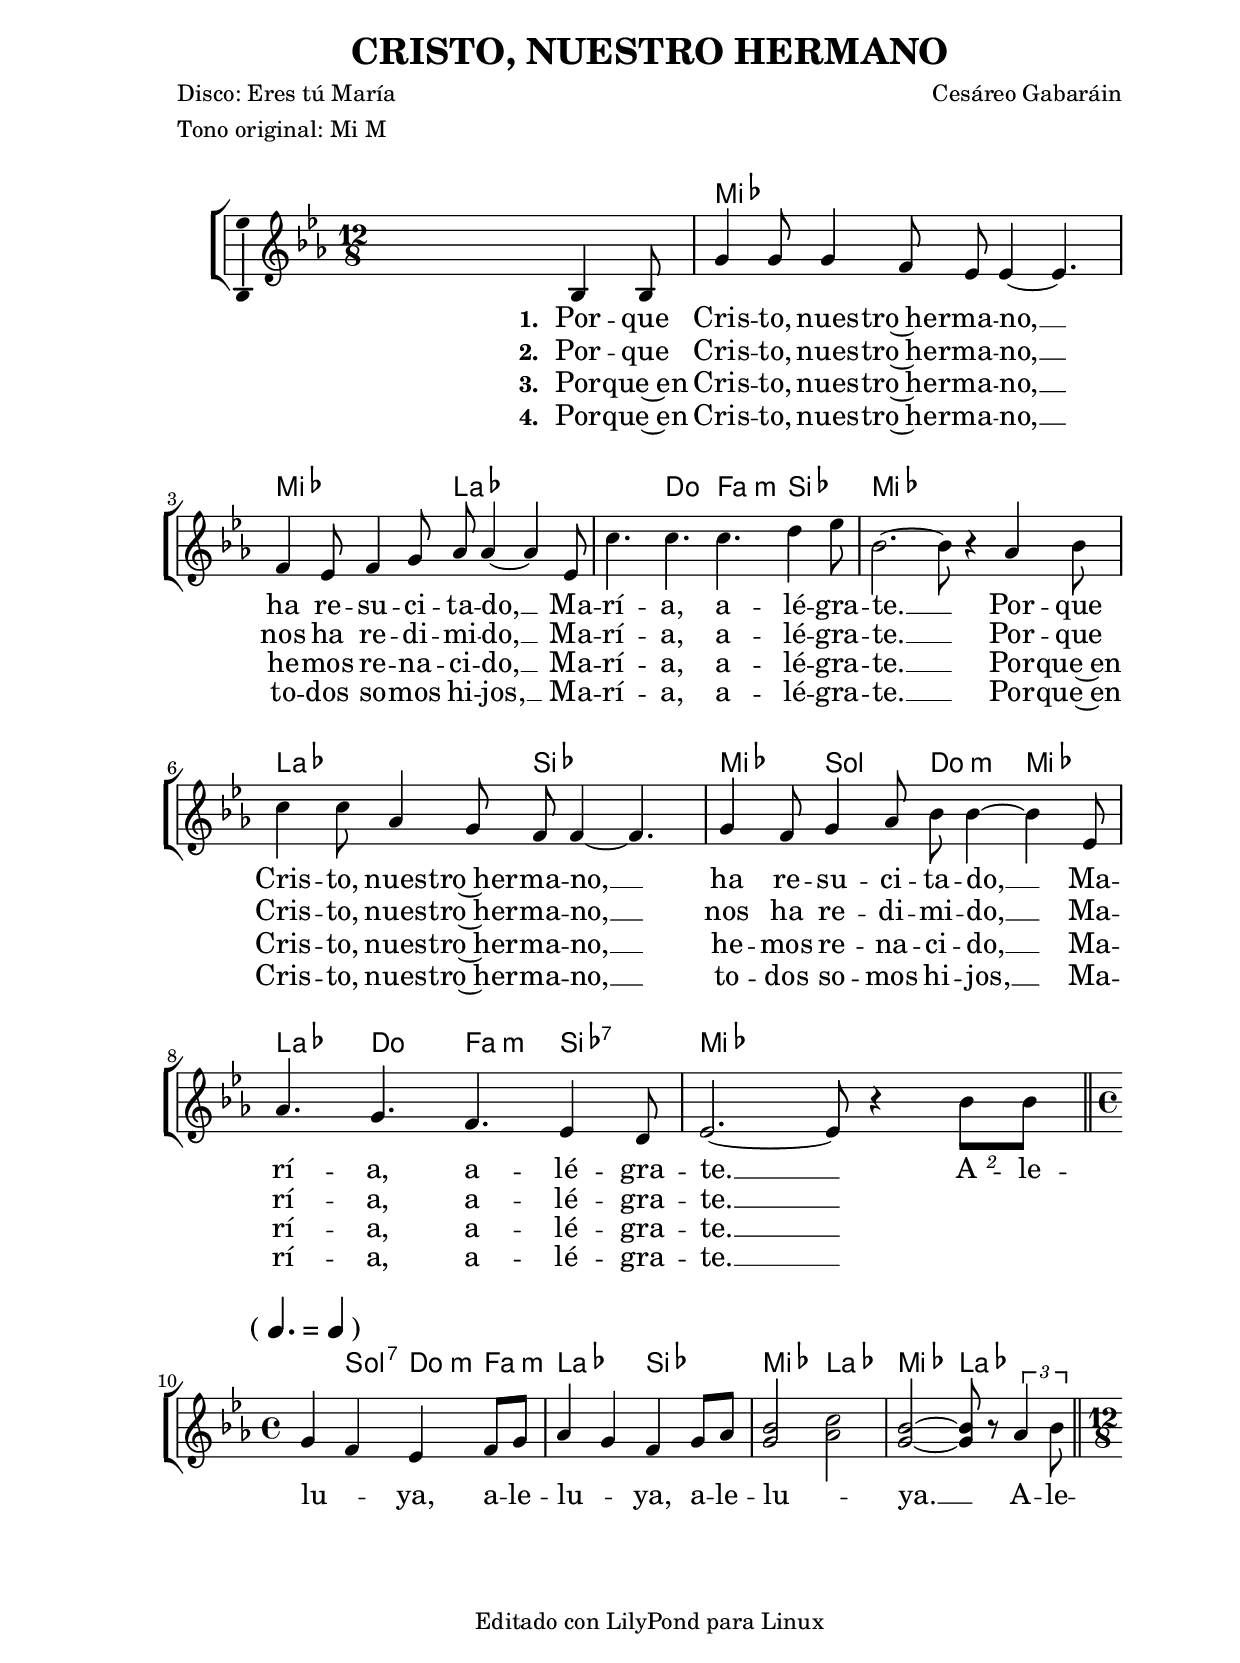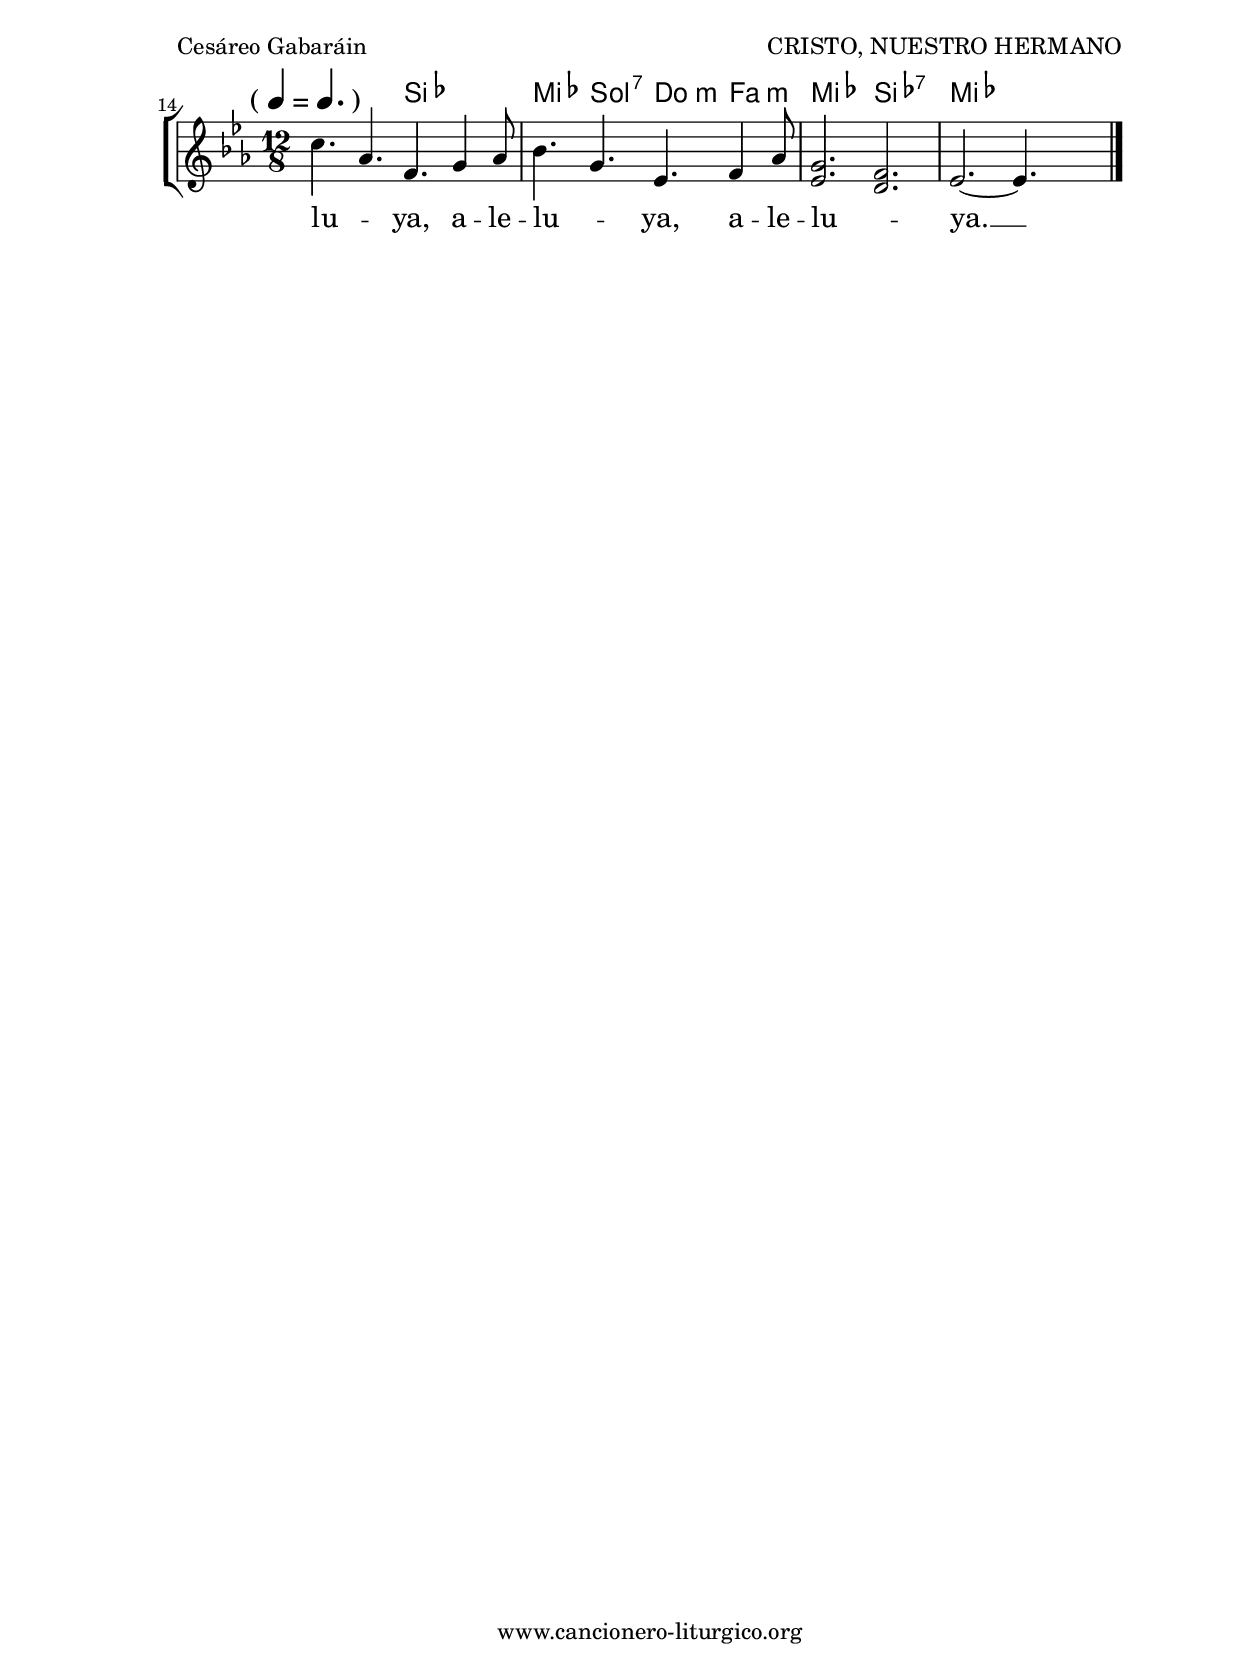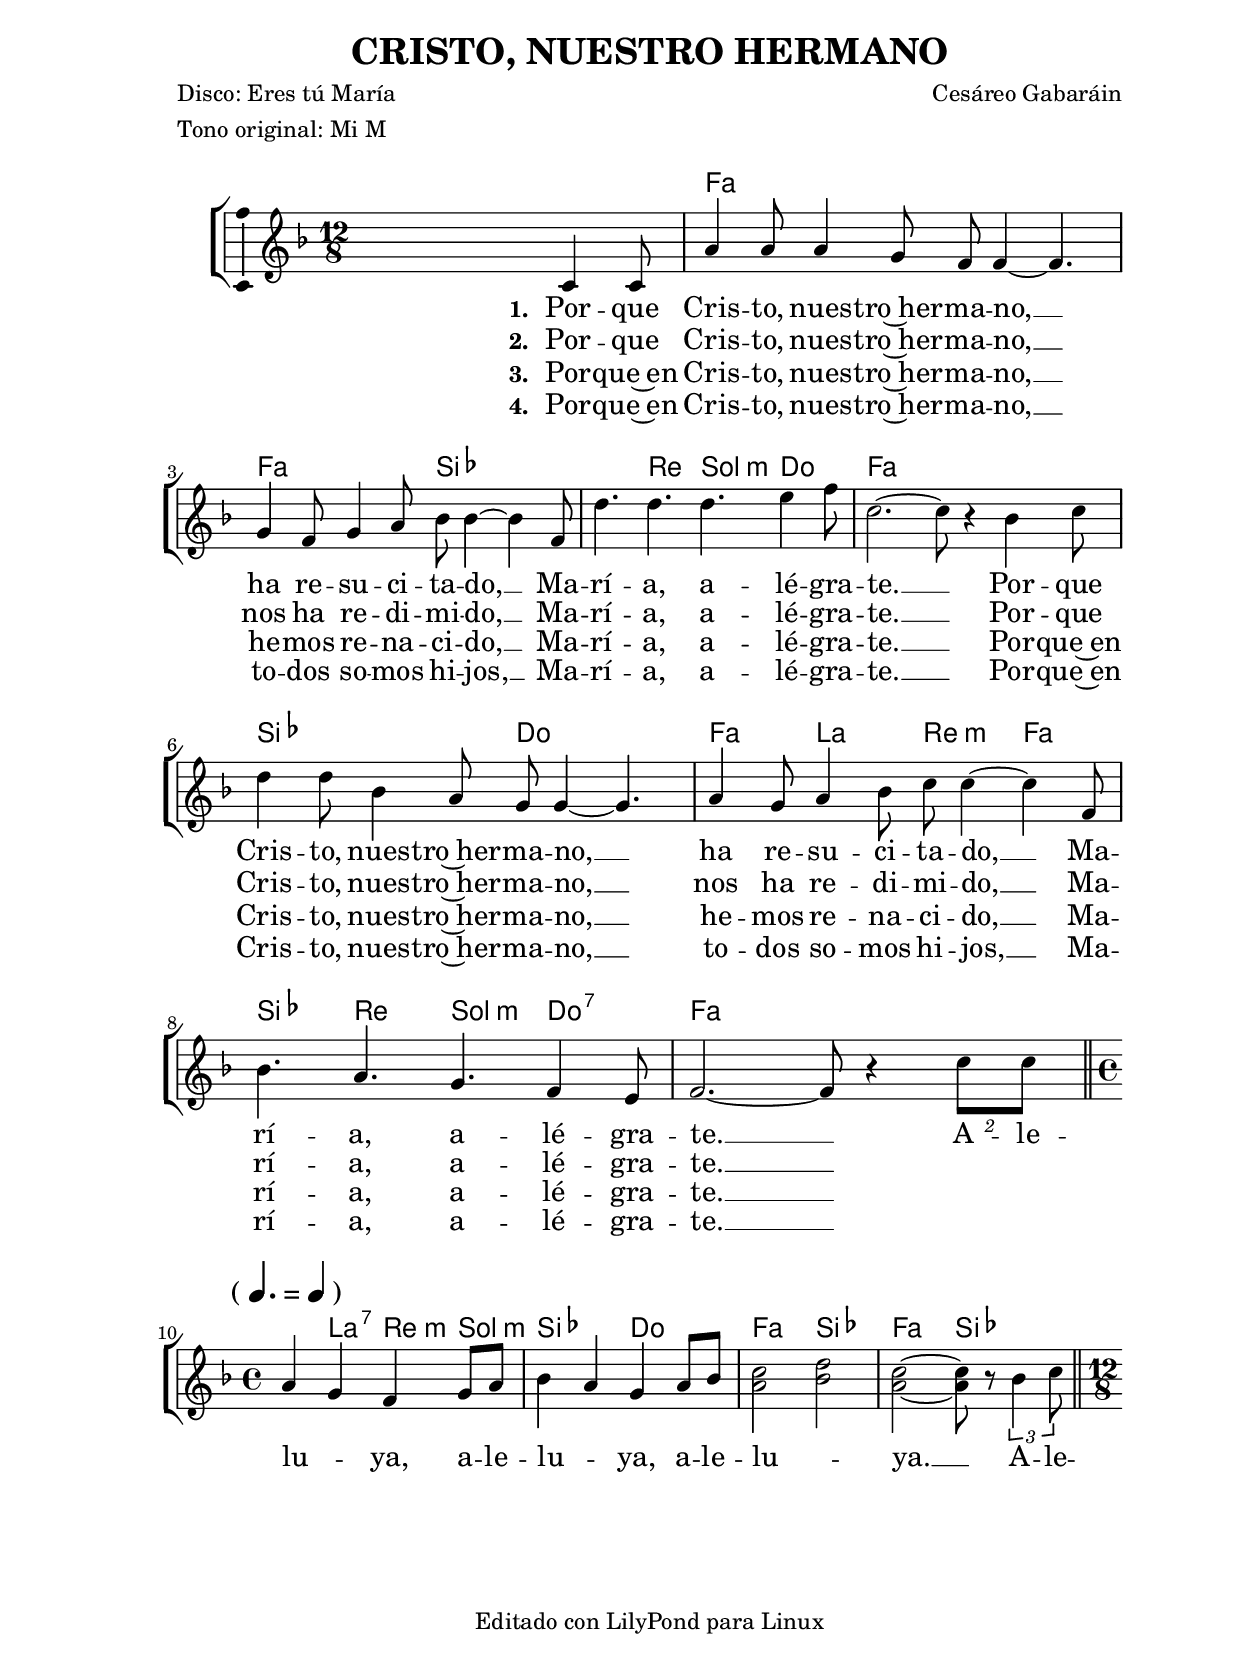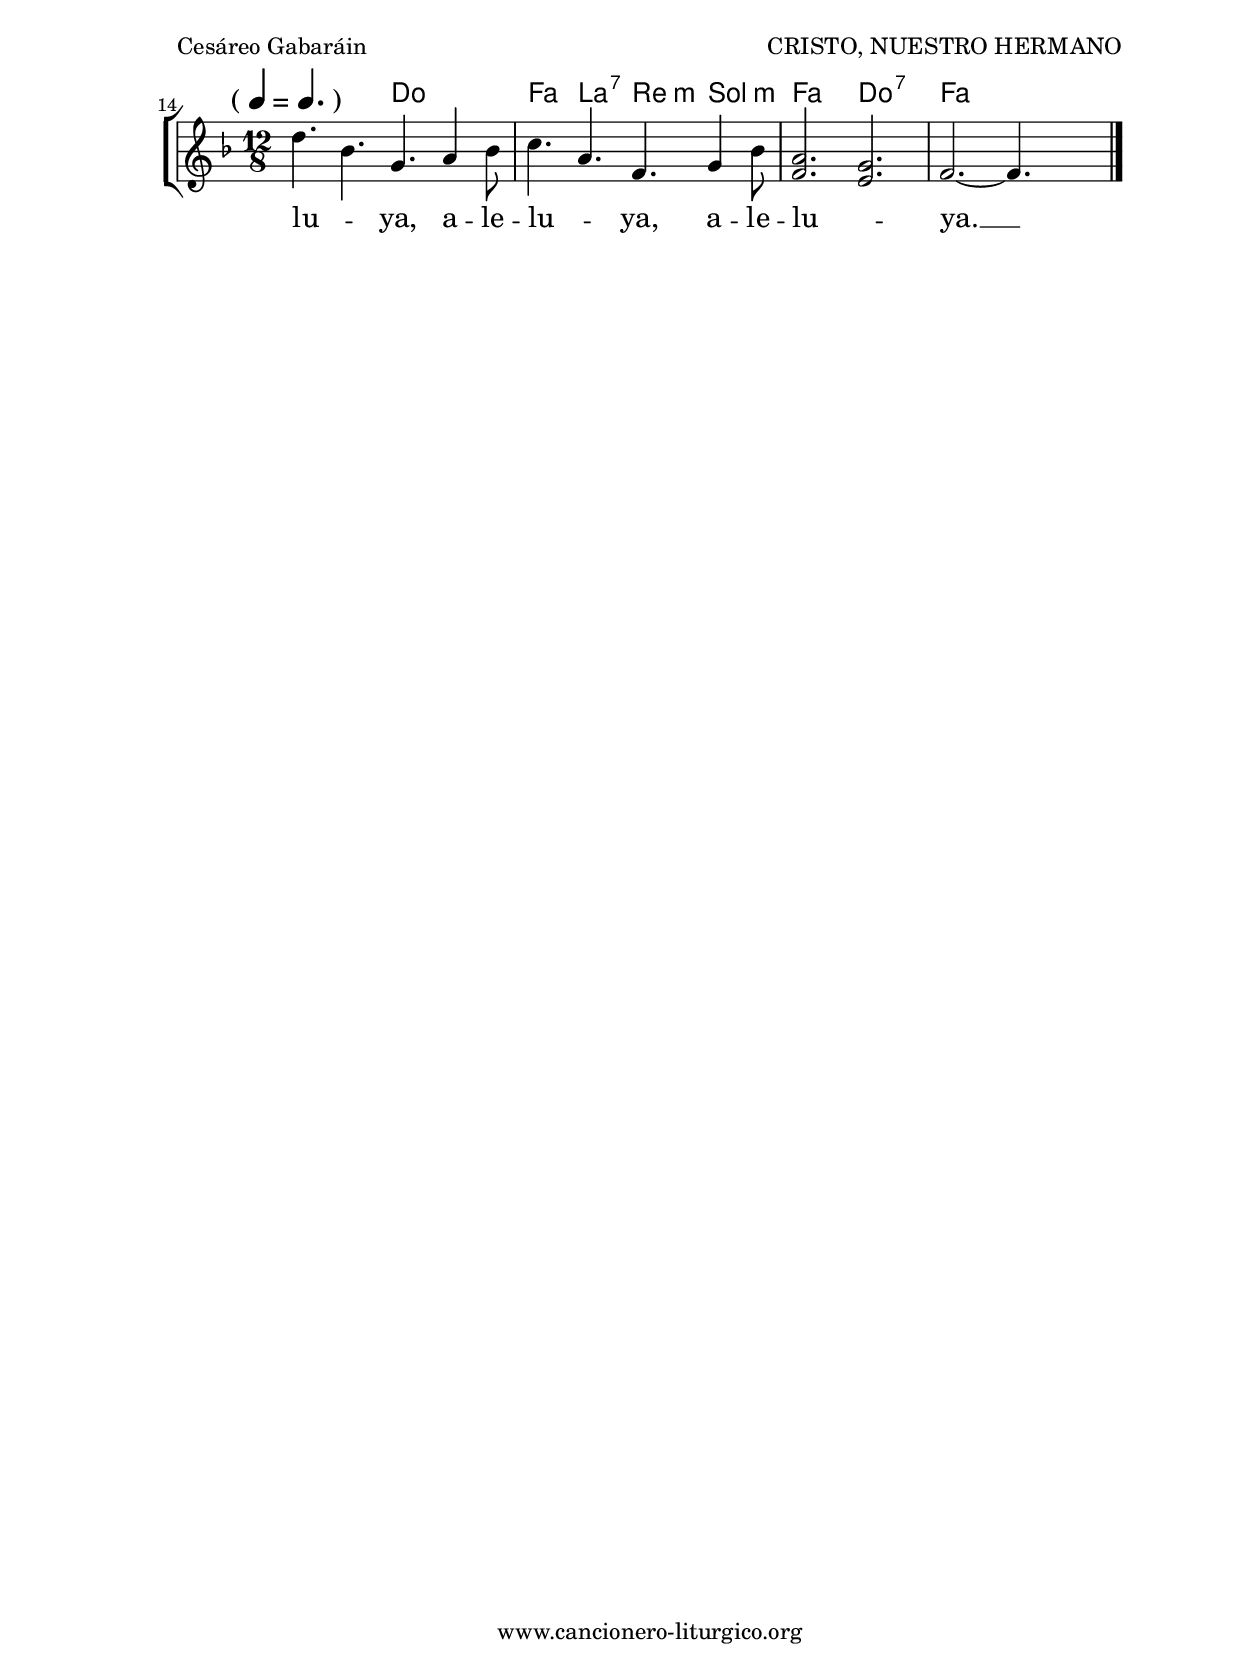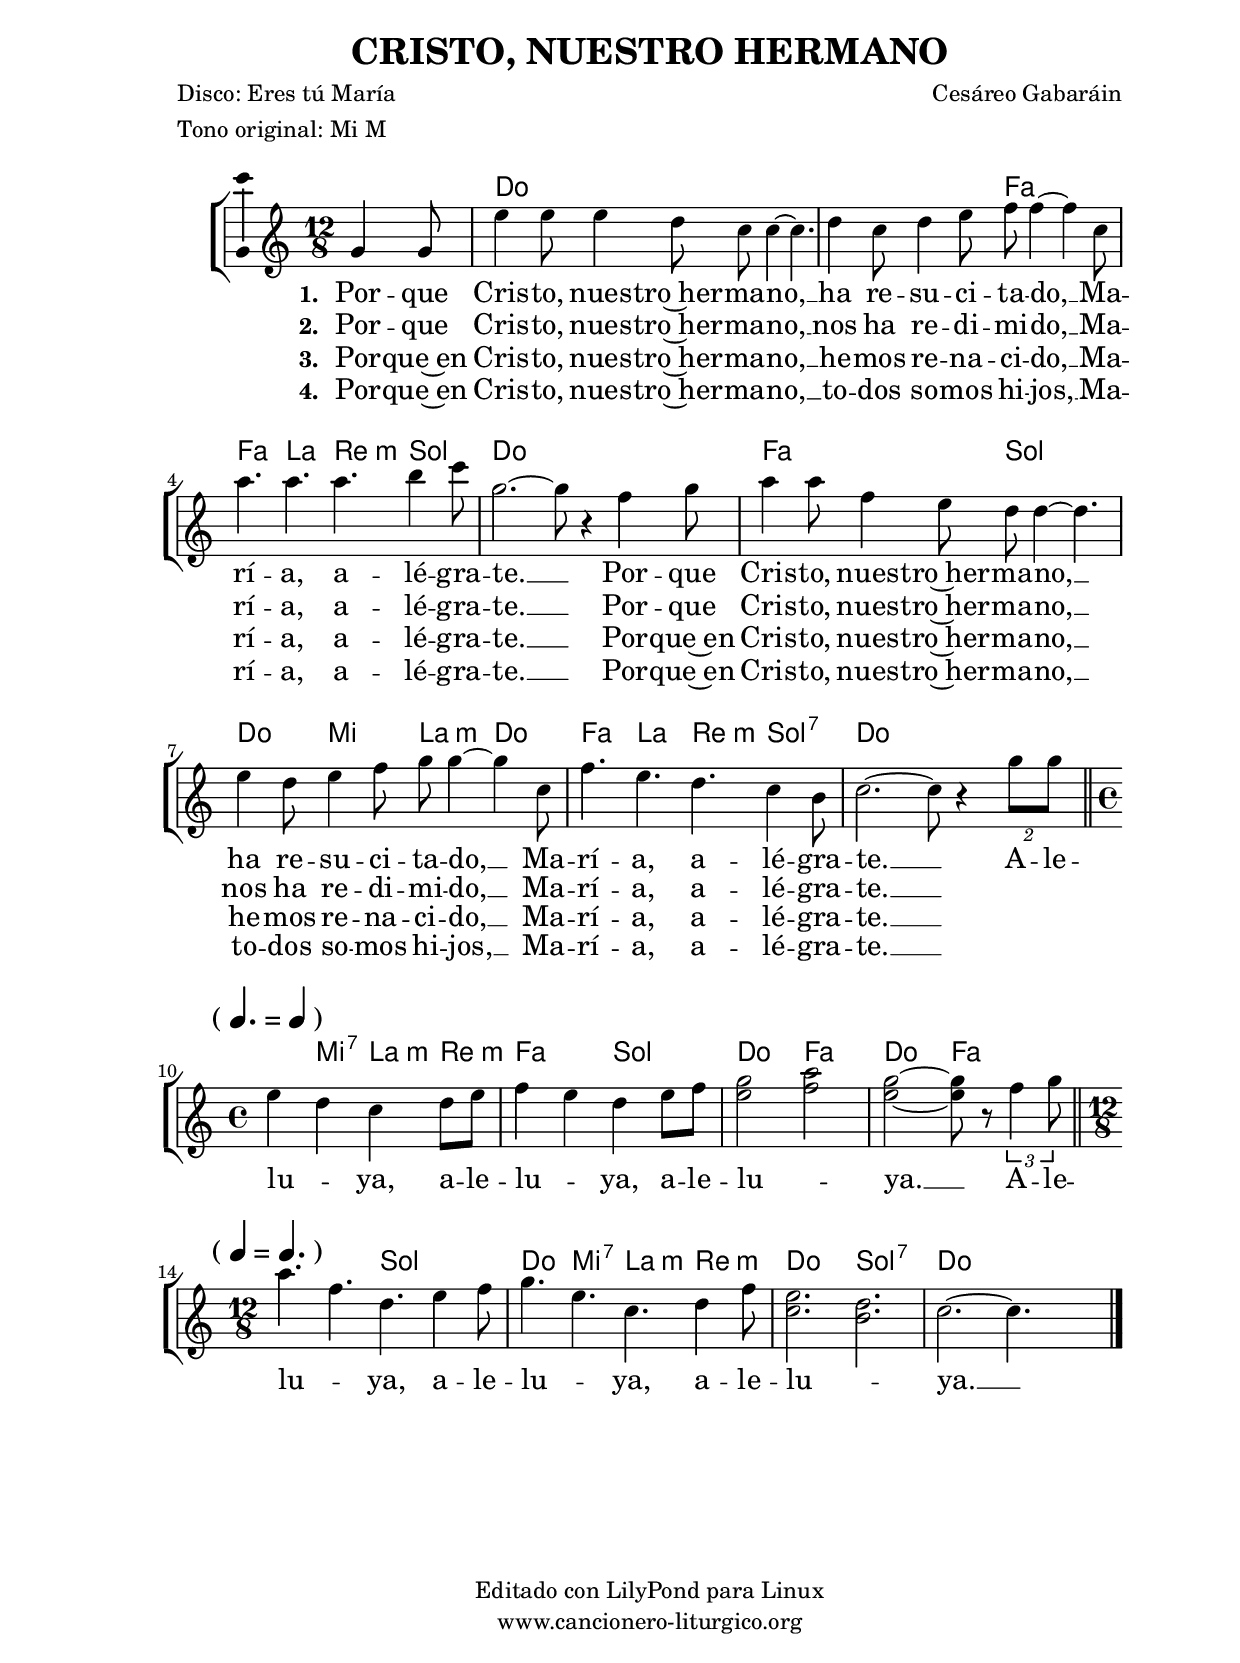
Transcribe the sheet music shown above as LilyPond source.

%
%para convertir .midi en .wav:
%timidity filename.midi -Ow -o finename.wav
%
%
%Para convertir de .wav a .mp3:
%lame -h -m j filename.wav
%
%
%para escuchar el midi:
%timidity nombrefichero.midi
%


%versión de lilypond para la que se ha escrito esta partitura:
\version "2.16.0"

	%Tamaño papel
	#(set-default-paper-size "a4")
	%Tamaño partitura
	#(set-global-staff-size 20)
	%No responde al pulsar sobre una nota
	#(ly:set-option 'point-and-click #f)

%parámetros del encabezamiento:
\header {
	title = "CRISTO, NUESTRO HERMANO"
	subtitle = ""
	composer = "Cesáreo Gabaráin"
	poet = "Disco: Eres tú María"
	meter = "Tono original: Mi M"
	arranger = ""
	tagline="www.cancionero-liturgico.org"
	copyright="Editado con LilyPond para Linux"
	}

%parámetros asociados al papel:
\paper  {
	oddHeaderMarkup = \markup {\fill-line { \on-the-fly #not-first-page \fromproperty #'header:title \on-the-fly #not-first-page \fromproperty #'header:composer }}
	evenHeaderMarkup = \markup {\fill-line { \fromproperty #'header:composer \fromproperty #'header:title }}
	#(set-paper-size "a4")
	print-page-number = ##f
	first-page-number = 1
	print-first-page-number = ##f
%	head-separation = 3.0 \cm
	top-margin = 2.0 \cm
	bottom-margin = 0.5\cm
%%%	bottom-margin = -2.0\cm
	left-margin = 3.0 \cm
	line-width = 16.0 \cm 
	indent = 8\mm
	interscoreline = 2.\mm
	between-system-space = 15\mm
%	para que las partituras no llenen la hoja:
	ragged-bottom = ##t
%	idem para la última hoja:
	ragged-last-bottom = ##f
%	para que las partituras llenen el ancho del papel:
	ragged-last = ##f
	after-title-space = 2.5 \cm
%page-count=1
%system-count=8

	%Flexible Vertical Spacing
%	markup-markup-spacing =
%	#'((basic-distance . 15) (minimum-distance . 15) (padding . 3))
	markup-system-spacing =
	#'((basic-distance . 15) (minimum-distance . 15) (padding . 3))
	system-system-spacing =
	#'((basic-distance . 15) (minimum-distance . 15) (padding . 3))
	score-system-spacing =
	#'((basic-distance . 15) (minimum-distance . 15) (padding . 5))
%	top-system-spacing = % header
%	#'((basic-distance . 8) (minimum-distance . 0) (padding . 0))
%	top-markup-spacing =
%	#'((basic-distance . 20) (minimum-distance . 20) (padding . 0))
	last-bottom-spacing = % footer
	#'((basic-distance . 5) (minimum-distance . 5) (padding . 0))
%	score-markup-spacing =
%	#'((basic-distance . 16) (minimum-distance . 13) (padding . 0))

	}


%parámetros que afectan a toda la partitura:
global =  {
	%clave de sol (G):
	\clef G
	\transpose e ees
	%armadura:
	\key e \major
	\tempo 4.=120
	\set Score.tempoHideNote = ##t
	}


acordes = {
	\italianChords
	\chordmode {
	\transpose e ees
{

s1.
e2. s e a a4. cis fis:m b
e2. s a b e4. gis cis:m e a cis fis:m b:7
e2. s

s4 gis4:7 cis:m fis:m a2 b e2 a e a

s2. b2. e4. gis:7 cis:m fis:m e2. b:7 e s

	}
	}
}



melodia = 
	\transpose e ees
{
	\relative c'{

	\time 12/8
	\tempo 4.=120

s2. s4. b4 b8
gis'4 gis8 gis4 fis8 e8 e4~e4.
fis4 e8 fis4 gis8 a8 a4~a4 e8
cis'4. cis cis dis4 e8
b2.~b8 r4 a4 b8
cis4 cis8 a 4 gis8 fis8 fis4~fis4.
gis4 fis8 gis4 a8 b8 b4~b4 e,8
a4. gis fis e4 dis8
e2.~e8 r4 \times 3/2 {b'8 b}

\break
	\bar "||"
	\time 4/4
	\tempo 4=120
\mark \markup {
\concat {
( " "
\smaller \general-align #Y #DOWN \note #"4." #1
" = "
\smaller \general-align #Y #DOWN \note #"4" #1
" " )
}
}

gis4 fis e fis8 gis
a4 gis fis gis8 a
<<
{
b2 cis2
b2~b8
}
{
gis2 a2
gis2~gis8
}
>>
r8 \times 2/3 {a4 b8}

\break
	\bar "||"
	\time 12/8
	\tempo 4.=120
\mark \markup {
\concat {
( " "
\smaller \general-align #Y #DOWN \note #"4" #1
" = "
\smaller \general-align #Y #DOWN \note #"4." #1
" " )
}
}

cis4. a fis gis4 a8
b4. gis e fis4 a8
<<
{
gis2. fis
}
{
e2. dis
}
>>
e2.~e4. s4.

	\bar "|."
	}
	}




texto = \lyricmode {

\set stanza =#"1. " Por -- que Cris -- to, nues -- tro~her -- ma -- no, __
ha re -- su -- ci -- ta -- do, __
Ma -- rí -- a, a -- lé -- gra -- te. __

Por -- que Cris -- to, nues -- tro~her -- ma -- no, __
ha re -- su -- ci -- ta -- do, __
Ma -- rí -- a, a -- lé -- gra -- te. __

A -- le -- lu -- _ ya, a -- le -- lu -- _ ya, a -- le -- lu -- _ ya. __
A -- le -- lu -- _ ya, a -- le -- lu -- _ ya, a -- le -- lu -- _ ya. __

	}

textodos = \lyricmode {

\set stanza =#"2. " Por -- que Cris -- to, nues -- tro~her -- ma -- no, __
nos ha re -- di -- mi -- do, __
Ma -- rí -- a, a -- lé -- gra -- te. __

Por -- que Cris -- to, nues -- tro~her -- ma -- no, __
nos ha re -- di -- mi -- do, __
Ma -- rí -- a, a -- lé -- gra -- te. __

	}

textotres = \lyricmode {

\set stanza =#"3. " Por -- que~en Cris -- to, nues -- tro~her -- ma -- no, __
he -- mos re -- na -- ci -- do, __
Ma -- rí -- a, a -- lé -- gra -- te. __

Por -- que~en Cris -- to, nues -- tro~her -- ma -- no, __
he -- mos re -- na -- ci -- do, __
Ma -- rí -- a, a -- lé -- gra -- te. __

	}

textocuatro = \lyricmode {

\set stanza =#"4. " Por -- que~en Cris -- to, nues -- tro~her -- ma -- no, __
to -- dos so -- mos hi -- jos, __
Ma -- rí -- a, a -- lé -- gra -- te. __

Por -- que~en Cris -- to, nues -- tro~her -- ma -- no, __
to -- dos so -- mos hi -- jos, __
Ma -- rí -- a, a -- lé -- gra -- te. __

	}


acordesStaff = \context ChordNames = acordesStaff <<
	\set chordChanges = ##t
	\acordes
	>>


vozStaff = \context Voice = vozStaff
\with {\consists "Ambitus_engraver"}
<<
%	\set Staff.instrumentName = ""
%	\set Staff.shortInstrumentName = ""
%	\set Staff.midiInstrument = #"clarinet"
%	\set Staff.midiInstrument = #"cello"
	\set Staff.midiInstrument = #"flute"
%	\set Staff.midiInstrument = #"electric guitar (jazz)"
%	\set Staff.midiInstrument = #"english horn"
%	\set Staff.midiInstrument = #"violin"
%	\set Staff.midiInstrument = #"glockenspiel"
	\set Staff.midiMinimumVolume = #0.7
	\set Staff.midiMaximumVolume = #0.9
	\global
	\melodia
	>>


textoStaff = \context Lyrics = textoStaff <<
	\lyricsto vozStaff \texto
	>>

textodosStaff = \context Lyrics = textodosStaff <<
	\lyricsto vozStaff \textodos
	>>

textotresStaff = \context Lyrics = textotresStaff <<
	\lyricsto vozStaff \textotres
	>>

textocuatroStaff = \context Lyrics = textocuatroStaff <<
	\lyricsto vozStaff \textocuatro
	>>

\book {
	\score {
		\context ChoirStaff {
			\override StaffGroup.SystemStartBracket #'collapse-height = #1
			\override Score.SystemStartBar #'collapse-height = #1
			<<
			\acordesStaff
			\vozStaff
			\textoStaff
			\textodosStaff
			\textotresStaff
			\textocuatroStaff
			>>
			}
		\layout {
	    		\context {
				\Lyrics
				\override LyricText #'font-size = #2
				}
	   		 \context {
				\Score
				\override StaffSymbol #'staff-space = #(magstep +3)
				}
			}
		}
	\score {
		\unfoldRepeats
		\context ChoirStaff {
			<<
			\acordesStaff
			\vozStaff
			>>
			}
		\midi {
	  		\context {
	  			\Score
				tempoWholesPerMinute = #(ly:make-moment 70 4)
				}
			}
		}
	}



#(define output-suffix "C")
\book {
	\score {
		\context ChoirStaff {
			\override StaffGroup.SystemStartBracket #'collapse-height = #1
			\override Score.SystemStartBar #'collapse-height = #1
\transpose c d
			<<
			\acordesStaff
			\vozStaff
			\textoStaff
			\textodosStaff
			\textotresStaff
			\textocuatroStaff
			>>
			}
		\layout {
	    		\context {
				\Lyrics
				\override LyricText #'font-size = #2
				}
	   		 \context {
				\Score
				\override StaffSymbol #'staff-space = #(magstep +3)
				}
			}
		}
	}

#(define output-suffix "S")
\book {
	\score {
		\context ChoirStaff {
			\override StaffGroup.SystemStartBracket #'collapse-height = #1
			\override Score.SystemStartBar #'collapse-height = #1
\transpose c a
			<<
			\acordesStaff
			\vozStaff
			\textoStaff
			\textodosStaff
			\textotresStaff
			\textocuatroStaff
			>>
			}
		\layout {
	    		\context {
				\Lyrics
				\override LyricText #'font-size = #2
				}
	   		 \context {
				\Score
				\override StaffSymbol #'staff-space = #(magstep +3)
				}
			}
		}
	}


